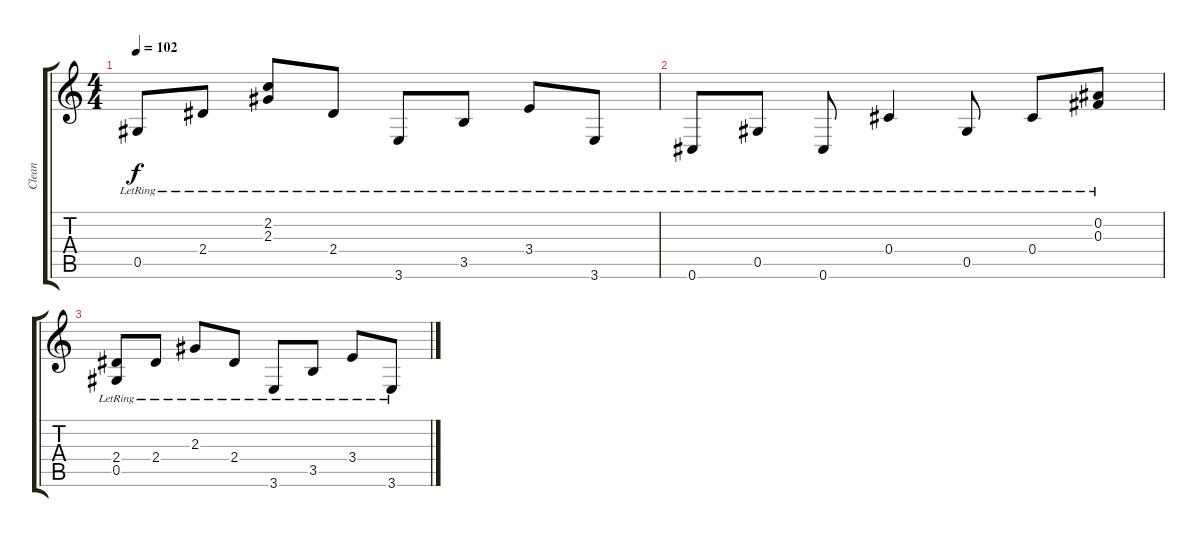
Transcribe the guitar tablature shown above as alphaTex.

\track ("Clean" "Clean") {instrument electricguitarclean}
\staff {score tabs}
\tuning (Eb4 Bb3 Gb3 Db3 Ab2 Db2) {hide}
\ts (4 4)
\tempo 102
\clef g2
\ks c
0.5{lr}.8{dy f} 2.4{lr}.8 (2.2{lr} 2.3{lr}).8 2.4{lr}.8 3.6{lr}.8 3.5{lr}.8 3.4{lr}.8 3.6{lr}.8 |
0.6{lr}.8 0.5{lr}.8 0.6{lr}.8 0.4{lr}.4 0.5{lr}.8 0.4{lr}.8 (0.2{lr} 0.3{lr}).8 |
(2.4{lr} 0.5{lr}).8 2.4{lr}.8 2.3{lr}.8 2.4{lr}.8 3.6{lr}.8 3.5{lr}.8 3.4{lr}.8 3.6{lr}.8
